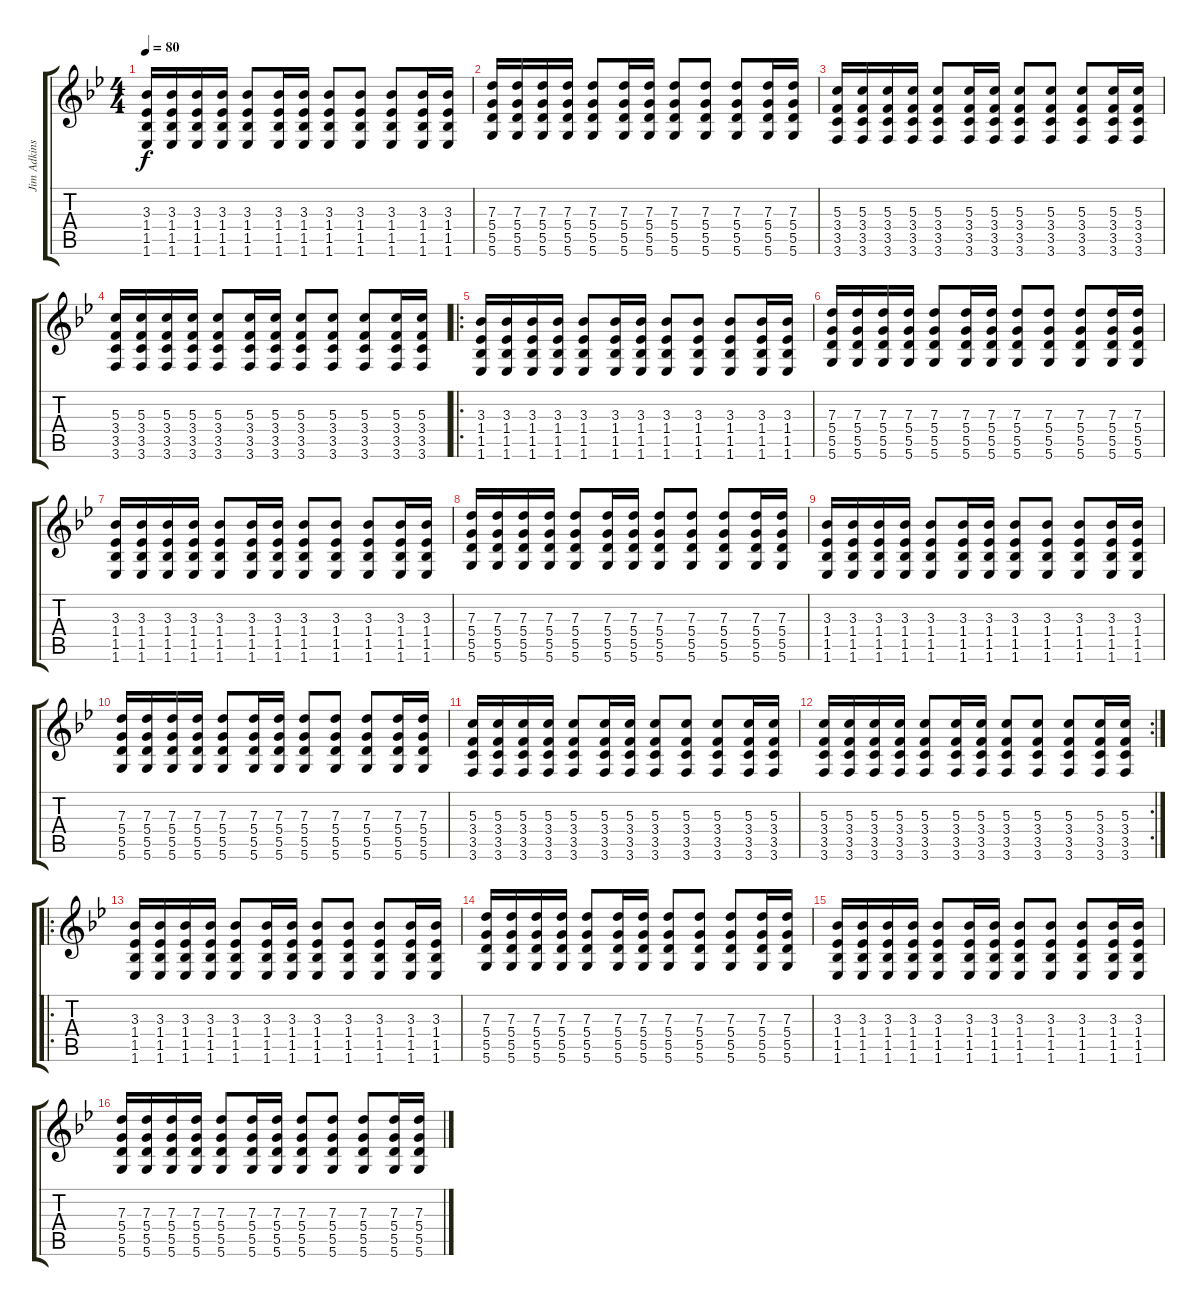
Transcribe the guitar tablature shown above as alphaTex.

\track ("Jim Adkins" "Jim Adkins") {instrument acousticguitarsteel}
\staff {score tabs}
\tuning (E4 B3 G3 D3 A2 D2) {hide}
\ts (4 4)
\tempo 80
\clef g2
\ks bb
(3.3 1.4 1.5 1.6).16{dy f} (3.3 1.4 1.5 1.6).16 (3.3 1.4 1.5 1.6).16 (3.3 1.4 1.5 1.6).16 (3.3 1.4 1.5 1.6).8 (3.3 1.4 1.5 1.6).16 (3.3 1.4 1.5 1.6).16 (3.3 1.4 1.5 1.6).8 (3.3 1.4 1.5 1.6).8 (3.3 1.4 1.5 1.6).8 (3.3 1.4 1.5 1.6).16 (3.3 1.4 1.5 1.6).16 |
(7.3 5.4 5.5 5.6).16 (7.3 5.4 5.5 5.6).16 (7.3 5.4 5.5 5.6).16 (7.3 5.4 5.5 5.6).16 (7.3 5.4 5.5 5.6).8 (7.3 5.4 5.5 5.6).16 (7.3 5.4 5.5 5.6).16 (7.3 5.4 5.5 5.6).8 (7.3 5.4 5.5 5.6).8 (7.3 5.4 5.5 5.6).8 (7.3 5.4 5.5 5.6).16 (7.3 5.4 5.5 5.6).16 |
(5.3 3.4 3.5 3.6).16 (5.3 3.4 3.5 3.6).16 (5.3 3.4 3.5 3.6).16 (5.3 3.4 3.5 3.6).16 (5.3 3.4 3.5 3.6).8 (5.3 3.4 3.5 3.6).16 (5.3 3.4 3.5 3.6).16 (5.3 3.4 3.5 3.6).8 (5.3 3.4 3.5 3.6).8 (5.3 3.4 3.5 3.6).8 (5.3 3.4 3.5 3.6).16 (5.3 3.4 3.5 3.6).16 |
(5.3 3.4 3.5 3.6).16 (5.3 3.4 3.5 3.6).16 (5.3 3.4 3.5 3.6).16 (5.3 3.4 3.5 3.6).16 (5.3 3.4 3.5 3.6).8 (5.3 3.4 3.5 3.6).16 (5.3 3.4 3.5 3.6).16 (5.3 3.4 3.5 3.6).8 (5.3 3.4 3.5 3.6).8 (5.3 3.4 3.5 3.6).8 (5.3 3.4 3.5 3.6).16 (5.3 3.4 3.5 3.6).16 |
\ro
(3.3 1.4 1.5 1.6).16 (3.3 1.4 1.5 1.6).16 (3.3 1.4 1.5 1.6).16 (3.3 1.4 1.5 1.6).16 (3.3 1.4 1.5 1.6).8 (3.3 1.4 1.5 1.6).16 (3.3 1.4 1.5 1.6).16 (3.3 1.4 1.5 1.6).8 (3.3 1.4 1.5 1.6).8 (3.3 1.4 1.5 1.6).8 (3.3 1.4 1.5 1.6).16 (3.3 1.4 1.5 1.6).16 |
(7.3 5.4 5.5 5.6).16 (7.3 5.4 5.5 5.6).16 (7.3 5.4 5.5 5.6).16 (7.3 5.4 5.5 5.6).16 (7.3 5.4 5.5 5.6).8 (7.3 5.4 5.5 5.6).16 (7.3 5.4 5.5 5.6).16 (7.3 5.4 5.5 5.6).8 (7.3 5.4 5.5 5.6).8 (7.3 5.4 5.5 5.6).8 (7.3 5.4 5.5 5.6).16 (7.3 5.4 5.5 5.6).16 |
(3.3 1.4 1.5 1.6).16 (3.3 1.4 1.5 1.6).16 (3.3 1.4 1.5 1.6).16 (3.3 1.4 1.5 1.6).16 (3.3 1.4 1.5 1.6).8 (3.3 1.4 1.5 1.6).16 (3.3 1.4 1.5 1.6).16 (3.3 1.4 1.5 1.6).8 (3.3 1.4 1.5 1.6).8 (3.3 1.4 1.5 1.6).8 (3.3 1.4 1.5 1.6).16 (3.3 1.4 1.5 1.6).16 |
(7.3 5.4 5.5 5.6).16 (7.3 5.4 5.5 5.6).16 (7.3 5.4 5.5 5.6).16 (7.3 5.4 5.5 5.6).16 (7.3 5.4 5.5 5.6).8 (7.3 5.4 5.5 5.6).16 (7.3 5.4 5.5 5.6).16 (7.3 5.4 5.5 5.6).8 (7.3 5.4 5.5 5.6).8 (7.3 5.4 5.5 5.6).8 (7.3 5.4 5.5 5.6).16 (7.3 5.4 5.5 5.6).16 |
(3.3 1.4 1.5 1.6).16 (3.3 1.4 1.5 1.6).16 (3.3 1.4 1.5 1.6).16 (3.3 1.4 1.5 1.6).16 (3.3 1.4 1.5 1.6).8 (3.3 1.4 1.5 1.6).16 (3.3 1.4 1.5 1.6).16 (3.3 1.4 1.5 1.6).8 (3.3 1.4 1.5 1.6).8 (3.3 1.4 1.5 1.6).8 (3.3 1.4 1.5 1.6).16 (3.3 1.4 1.5 1.6).16 |
(7.3 5.4 5.5 5.6).16 (7.3 5.4 5.5 5.6).16 (7.3 5.4 5.5 5.6).16 (7.3 5.4 5.5 5.6).16 (7.3 5.4 5.5 5.6).8 (7.3 5.4 5.5 5.6).16 (7.3 5.4 5.5 5.6).16 (7.3 5.4 5.5 5.6).8 (7.3 5.4 5.5 5.6).8 (7.3 5.4 5.5 5.6).8 (7.3 5.4 5.5 5.6).16 (7.3 5.4 5.5 5.6).16 |
(5.3 3.4 3.5 3.6).16 (5.3 3.4 3.5 3.6).16 (5.3 3.4 3.5 3.6).16 (5.3 3.4 3.5 3.6).16 (5.3 3.4 3.5 3.6).8 (5.3 3.4 3.5 3.6).16 (5.3 3.4 3.5 3.6).16 (5.3 3.4 3.5 3.6).8 (5.3 3.4 3.5 3.6).8 (5.3 3.4 3.5 3.6).8 (5.3 3.4 3.5 3.6).16 (5.3 3.4 3.5 3.6).16 |
\rc 2
(5.3 3.4 3.5 3.6).16 (5.3 3.4 3.5 3.6).16 (5.3 3.4 3.5 3.6).16 (5.3 3.4 3.5 3.6).16 (5.3 3.4 3.5 3.6).8 (5.3 3.4 3.5 3.6).16 (5.3 3.4 3.5 3.6).16 (5.3 3.4 3.5 3.6).8 (5.3 3.4 3.5 3.6).8 (5.3 3.4 3.5 3.6).8 (5.3 3.4 3.5 3.6).16 (5.3 3.4 3.5 3.6).16 |
\ro
(3.3 1.4 1.5 1.6).16 (3.3 1.4 1.5 1.6).16 (3.3 1.4 1.5 1.6).16 (3.3 1.4 1.5 1.6).16 (3.3 1.4 1.5 1.6).8 (3.3 1.4 1.5 1.6).16 (3.3 1.4 1.5 1.6).16 (3.3 1.4 1.5 1.6).8 (3.3 1.4 1.5 1.6).8 (3.3 1.4 1.5 1.6).8 (3.3 1.4 1.5 1.6).16 (3.3 1.4 1.5 1.6).16 |
(7.3 5.4 5.5 5.6).16 (7.3 5.4 5.5 5.6).16 (7.3 5.4 5.5 5.6).16 (7.3 5.4 5.5 5.6).16 (7.3 5.4 5.5 5.6).8 (7.3 5.4 5.5 5.6).16 (7.3 5.4 5.5 5.6).16 (7.3 5.4 5.5 5.6).8 (7.3 5.4 5.5 5.6).8 (7.3 5.4 5.5 5.6).8 (7.3 5.4 5.5 5.6).16 (7.3 5.4 5.5 5.6).16 |
(3.3 1.4 1.5 1.6).16 (3.3 1.4 1.5 1.6).16 (3.3 1.4 1.5 1.6).16 (3.3 1.4 1.5 1.6).16 (3.3 1.4 1.5 1.6).8 (3.3 1.4 1.5 1.6).16 (3.3 1.4 1.5 1.6).16 (3.3 1.4 1.5 1.6).8 (3.3 1.4 1.5 1.6).8 (3.3 1.4 1.5 1.6).8 (3.3 1.4 1.5 1.6).16 (3.3 1.4 1.5 1.6).16 |
(7.3 5.4 5.5 5.6).16 (7.3 5.4 5.5 5.6).16 (7.3 5.4 5.5 5.6).16 (7.3 5.4 5.5 5.6).16 (7.3 5.4 5.5 5.6).8 (7.3 5.4 5.5 5.6).16 (7.3 5.4 5.5 5.6).16 (7.3 5.4 5.5 5.6).8 (7.3 5.4 5.5 5.6).8 (7.3 5.4 5.5 5.6).8 (7.3 5.4 5.5 5.6).16 (7.3 5.4 5.5 5.6).16
